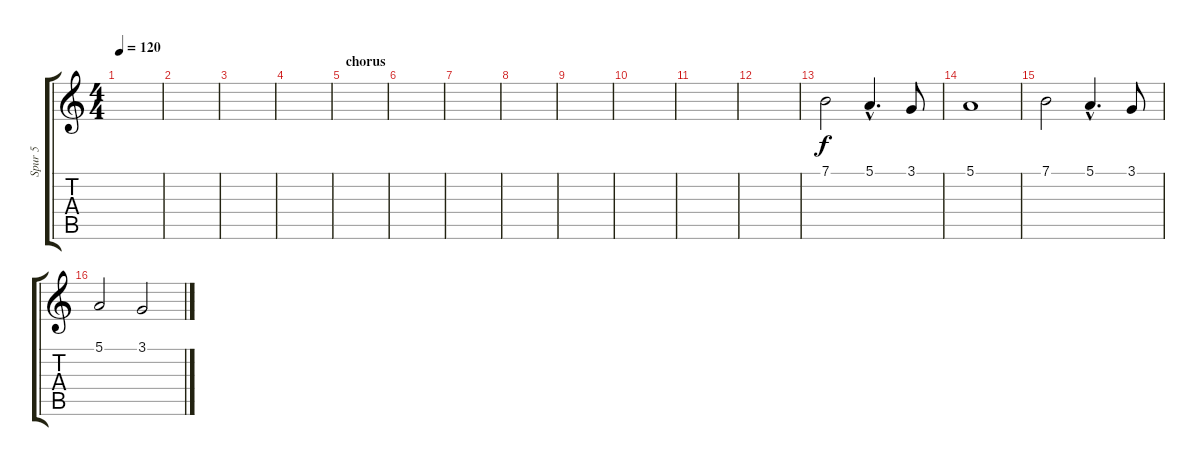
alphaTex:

\track ("Spur 5" "Spur 5") {instrument drawbarorgan}
\staff {score tabs}
\tuning (E4 B3 G3 D3 A2 E2) {hide}
\ts (4 4)
\tempo 120
\clef g2
\ks c
|
|
|
|
\section ("" "chorus")
|
|
|
|
|
|
|
|
7.1.2 5.1{hac}.4{d} 3.1.8 |
5.1.1 |
7.1.2 5.1{hac}.4{d} 3.1.8 |
5.1.2 3.1.2
